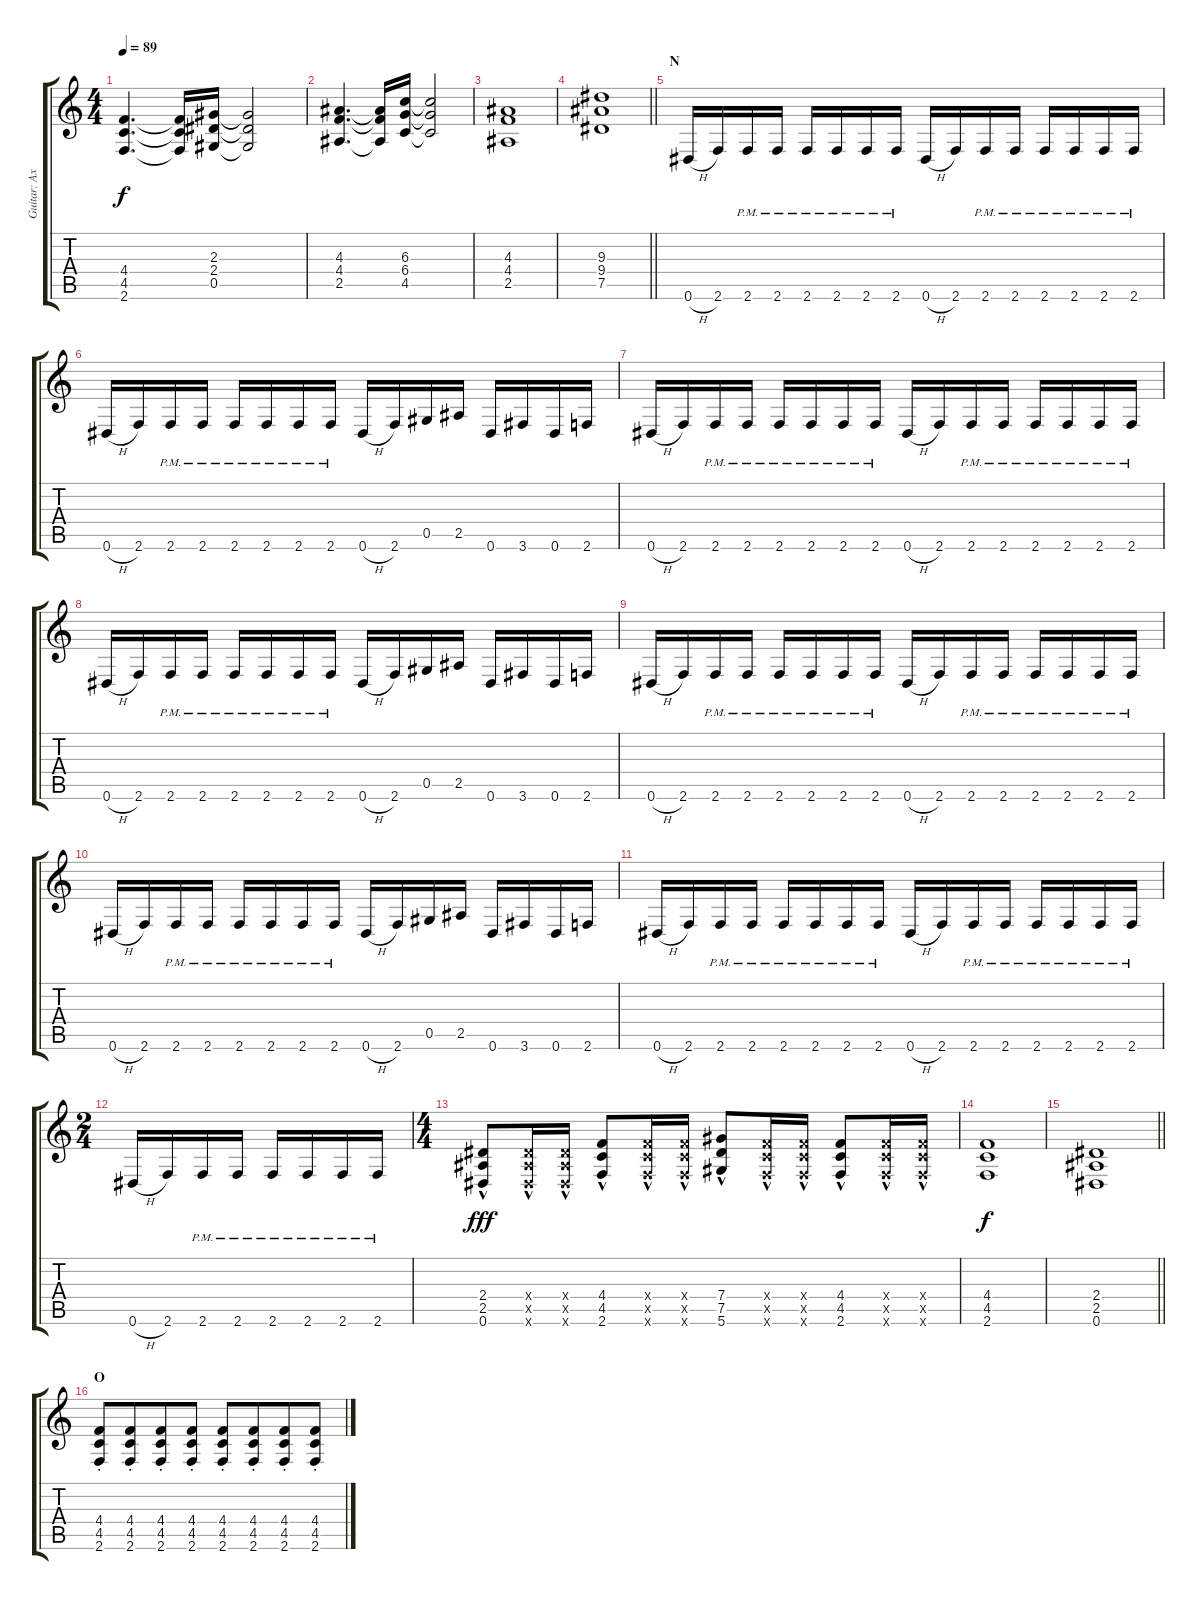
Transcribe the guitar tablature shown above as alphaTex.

\track ("Guitar: Axel" "Guitar: Ax") {instrument distortionguitar}
\staff {score tabs}
\tuning (Eb4 Bb3 Gb3 Db3 Ab2 Eb2) {hide}
\ts (4 4)
\tempo 89
\clef g2
\ks c
(4.4 4.5 2.6).4{d dy f} (4.4{t} 4.5{t} 2.6{t}).16 (2.3 2.4 0.5).16 (2.3{t} 2.4{t} 0.5{t}).2 |
(4.3 4.4 2.5).4{d} (4.3{t} 4.4{t} 2.5{t}).16 (6.3 6.4 4.5).16 (6.3{t} 6.4{t} 4.5{t}).2 |
(4.3 4.4 2.5).1 |
\barLineRight lightlight
(9.3 9.4 7.5).1 |
\section ("" "N")
0.6{h}.16 2.6.16 2.6{pm}.16 2.6{pm}.16 2.6{pm}.16 2.6{pm}.16 2.6{pm}.16 2.6{pm}.16 0.6{h}.16 2.6.16 2.6{pm}.16 2.6{pm}.16 2.6{pm}.16 2.6{pm}.16 2.6{pm}.16 2.6{pm}.16 |
0.6{h}.16 2.6.16 2.6{pm}.16 2.6{pm}.16 2.6{pm}.16 2.6{pm}.16 2.6{pm}.16 2.6{pm}.16 0.6{h}.16 2.6.16 0.5.16 2.5.16 0.6.16 3.6.16 0.6.16 2.6.16 |
0.6{h}.16 2.6.16 2.6{pm}.16 2.6{pm}.16 2.6{pm}.16 2.6{pm}.16 2.6{pm}.16 2.6{pm}.16 0.6{h}.16 2.6.16 2.6{pm}.16 2.6{pm}.16 2.6{pm}.16 2.6{pm}.16 2.6{pm}.16 2.6{pm}.16 |
0.6{h}.16 2.6.16 2.6{pm}.16 2.6{pm}.16 2.6{pm}.16 2.6{pm}.16 2.6{pm}.16 2.6{pm}.16 0.6{h}.16 2.6.16 0.5.16 2.5.16 0.6.16 3.6.16 0.6.16 2.6.16 |
0.6{h}.16 2.6.16 2.6{pm}.16 2.6{pm}.16 2.6{pm}.16 2.6{pm}.16 2.6{pm}.16 2.6{pm}.16 0.6{h}.16 2.6.16 2.6{pm}.16 2.6{pm}.16 2.6{pm}.16 2.6{pm}.16 2.6{pm}.16 2.6{pm}.16 |
0.6{h}.16 2.6.16 2.6{pm}.16 2.6{pm}.16 2.6{pm}.16 2.6{pm}.16 2.6{pm}.16 2.6{pm}.16 0.6{h}.16 2.6.16 0.5.16 2.5.16 0.6.16 3.6.16 0.6.16 2.6.16 |
0.6{h}.16 2.6.16 2.6{pm}.16 2.6{pm}.16 2.6{pm}.16 2.6{pm}.16 2.6{pm}.16 2.6{pm}.16 0.6{h}.16 2.6.16 2.6{pm}.16 2.6{pm}.16 2.6{pm}.16 2.6{pm}.16 2.6{pm}.16 2.6{pm}.16 |
\ts (2 4)
0.6{h}.16 2.6.16 2.6{pm}.16 2.6{pm}.16 2.6{pm}.16 2.6{pm}.16 2.6{pm}.16 2.6{pm}.16 |
\ts (4 4)
(2.4{hac} 2.5{hac} 0.6{hac}).8{dy fff} (2.4{hac x} 2.5{hac x} 0.6{hac x}).16 (2.4{hac x} 2.5{hac x} 0.6{hac x}).16 (4.4{hac} 4.5{hac} 2.6{hac}).8 (4.4{hac x} 4.5{hac x} 2.6{hac x}).16 (4.4{hac x} 4.5{hac x} 2.6{hac x}).16 (7.4{hac} 7.5{hac} 5.6).8 (4.4{hac x} 4.5{hac x} 2.6{hac x}).16 (4.4{hac x} 4.5{hac x} 2.6{hac x}).16 (4.4{hac} 4.5{hac} 2.6{hac}).8 (4.4{hac x} 4.5{hac x} 2.6{hac x}).16 (4.4{hac x} 4.5{hac x} 2.6{hac x}).16 |
(4.4 4.5 2.6).1{dy f} |
\barLineRight lightlight
(2.4 2.5 0.6).1 |
\section ("" "O")
(4.4{st} 4.5{st} 2.6{st}).8 (4.4{st} 4.5{st} 2.6{st}).8{beam merge} (4.4{st} 4.5{st} 2.6{st}).8 (4.4{st} 4.5{st} 2.6{st}).8 (4.4{st} 4.5{st} 2.6{st}).8 (4.4{st} 4.5{st} 2.6{st}).8{beam merge} (4.4{st} 4.5{st} 2.6{st}).8 (4.4{st} 4.5{st} 2.6{st}).8
